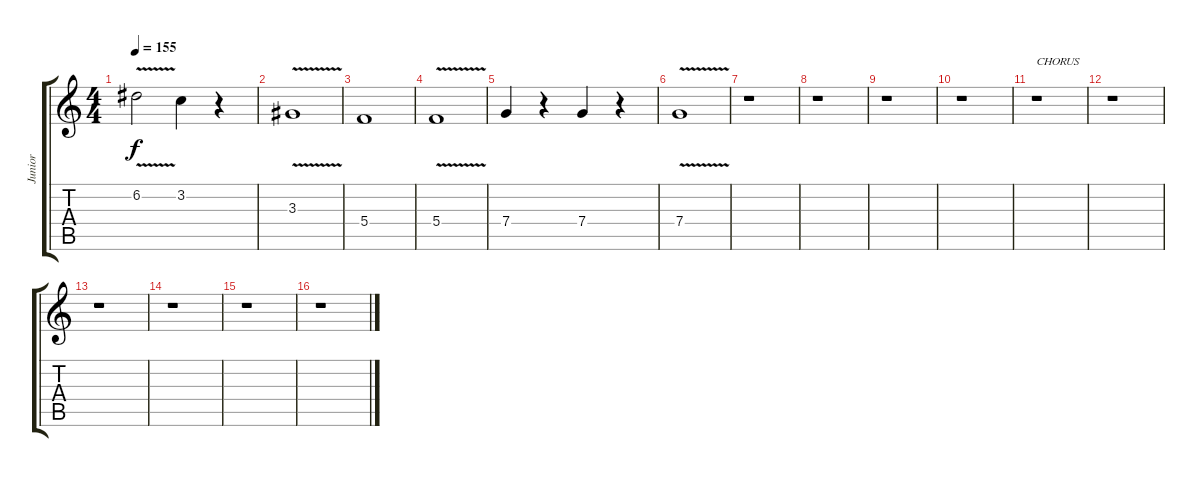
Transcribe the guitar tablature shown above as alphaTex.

\track ("Junior" "Junior") {instrument overdrivenguitar}
\staff {score tabs}
\tuning (D4 A3 F3 C3 G2 C2) {hide}
\ts (4 4)
\tempo 155
\clef g2
\ks c
6.2{v}.2{dy f} 3.2.4 r.4 |
3.3{v}.1 |
5.4.1 |
5.4{v}.1 |
7.4.4 r.4 7.4.4 r.4 |
7.4{v}.1 |
r.1 |
r.1 |
r.1 |
r.1 |
r.1{txt "CHORUS"} |
r.1 |
r.1 |
r.1 |
r.1 |
r.1
